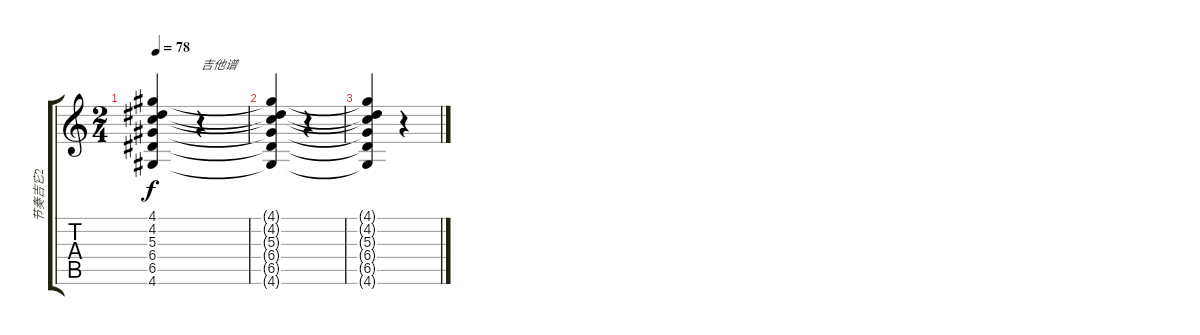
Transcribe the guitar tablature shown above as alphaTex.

\track ("节奏吉它2" "节奏吉它2") {instrument overdrivenguitar}
\staff {score tabs}
\tuning (E4 B3 G3 D3 A2 E2) {hide}
\ts (2 4)
\tempo 78
\clef g2
\ks c
(4.1{t} 4.2{t} 5.3{t} 6.4{t} 6.5{t} 4.6{t}).4{dy f} r.4{txt "吉他谱"} |
(4.1{t} 4.2{t} 5.3{t} 6.4{t} 6.5{t} 4.6{t}).4 r.4 |
(4.1{t} 4.2{t} 5.3{t} 6.4{t} 6.5{t} 4.6{t}).4 r.4
